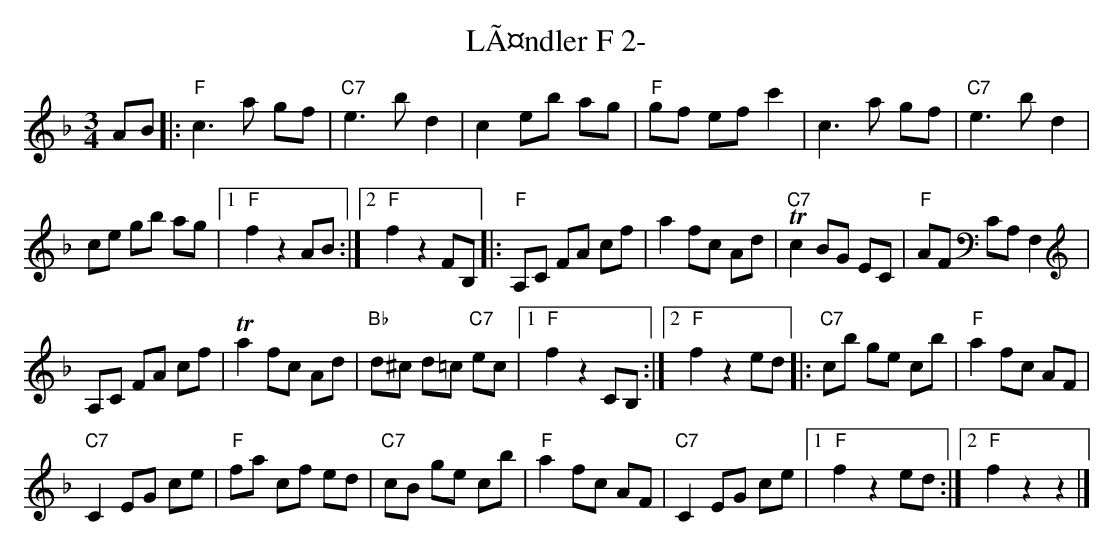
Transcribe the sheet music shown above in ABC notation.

X:1
T:LÃ¤ndler F 2-
M:3/4
L:1/8
K:Fmaj
AB |: "F"c3a gf | "C7"e3b d2 | c2 eb ag | "F"gf ef c'2 | c3a gf | "C7"e3b d2 |
ce gb ag |1 "F"f2z2 AB :|2 "F"f2z2 FB, |: "F"A,C FA cf | a2 fc Ad | "C7"Tc2 BG EC | "F"AF CA, F,2 |
A,C FA cf | Ta2 fc Ad | "Bb"d^c d=c "C7"ec |1 "F"f2z2 CB, :|2 "F"f2z2 ed |: "C7"cb ge cb | "F"a2 fc AF |
"C7"C2 EG ce | "F"fa cf ed | "C7"cB ge cb | "F"a2 fc AF | "C7"C2 EG ce |1 "F"f2z2ed :|2 "F"f2z2z2 |]
